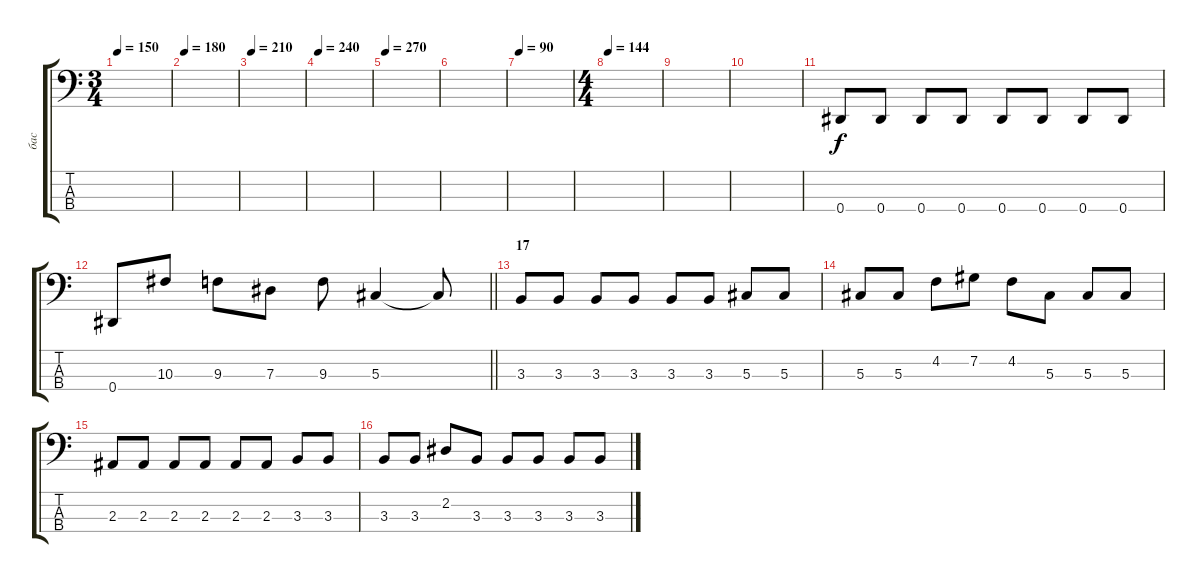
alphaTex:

\track ("бас" "бас") {instrument electricbassfinger}
\staff {score tabs}
\tuning (Gb2 Db2 Ab1 Eb1) {hide}
\ts (3 4)
\tempo 150
\clef f4
\ks c
|
\tempo 180
|
\tempo 210
|
\tempo 240
|
\tempo 270
|
|
\tempo 90
|
\ts (4 4)
\tempo 144
|
|
|
0.4.8 0.4.8 0.4.8 0.4.8 0.4.8 0.4.8 0.4.8 0.4.8 |
\barLineRight lightlight
0.4.8 10.3.8 9.3.8 7.3.8 9.3.8 5.3.4 5.3{t}.8 |
\section ("" "17")
3.3.8 3.3.8 3.3.8 3.3.8 3.3.8 3.3.8 5.3.8 5.3.8 |
5.3.8 5.3.8 4.2.8 7.2.8 4.2.8 5.3.8 5.3.8 5.3.8 |
2.3.8 2.3.8 2.3.8 2.3.8 2.3.8 2.3.8 3.3.8 3.3.8 |
3.3.8 3.3.8 2.2.8 3.3.8 3.3.8 3.3.8 3.3.8 3.3.8
